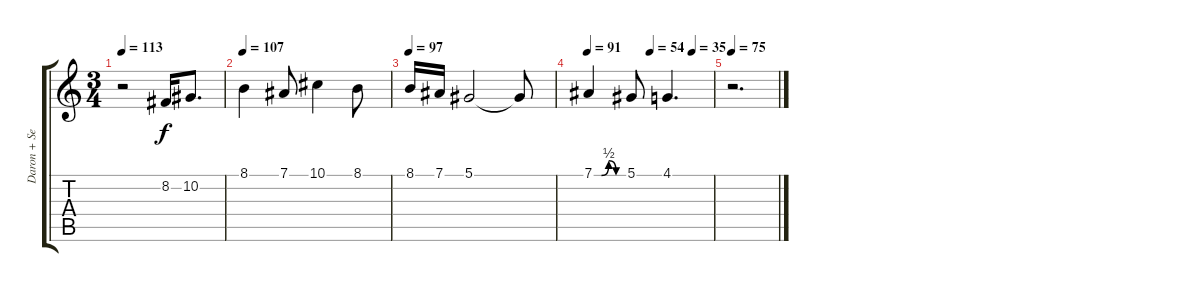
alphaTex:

\track ("Daron + Serj Tankian" "Daron + Se") {instrument clarinet}
\staff {score tabs}
\tuning (Eb4 Bb3 Gb3 Db3 Ab2 Db2) {hide}
\ts (3 4)
\tempo 113
\clef g2
\ks c
r.2{dy f} 8.2.16 10.2.8{d} |
\tempo 107
8.1.4 7.1.8 10.1.4 8.1.8 |
\tempo 97
8.1.16 7.1.16 5.1.2 5.1{t}.8 |
\tempo (54 0.5)
\tempo (35 0.8333333333333334)
\tempo 91
7.1{be (custom 0 0 15 0 30 2 45 0 60 0)}.4 5.1.8 4.1.4{d} |
\tempo 75
r.2{d}
